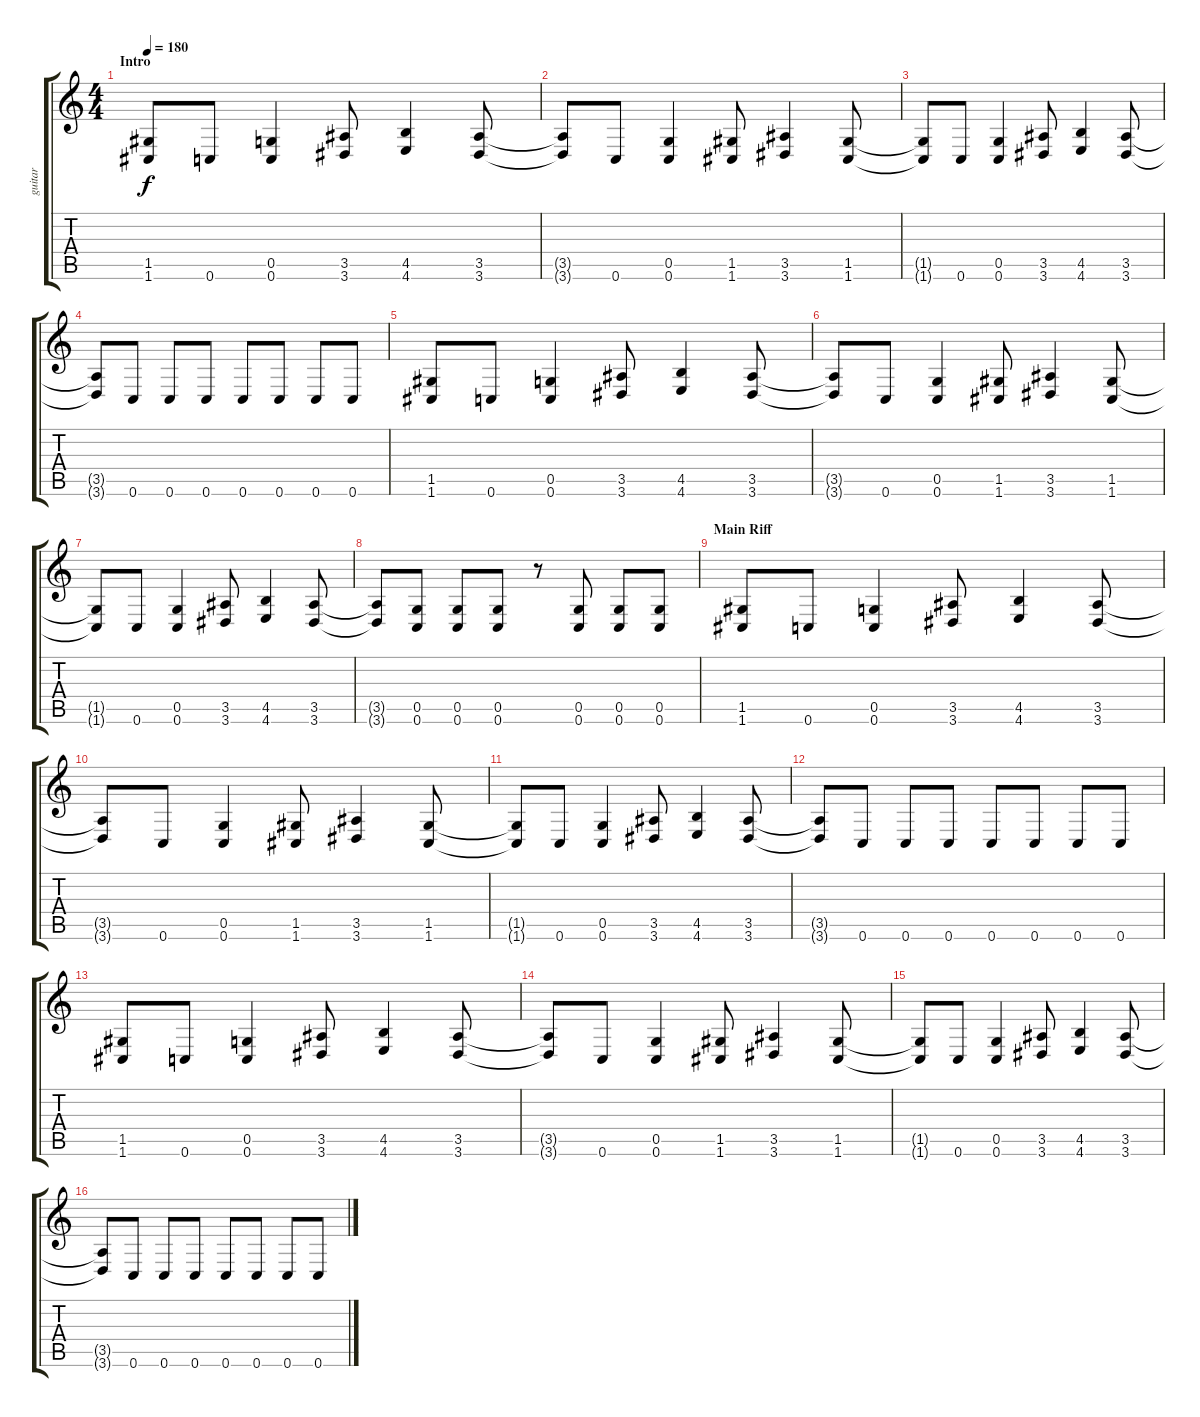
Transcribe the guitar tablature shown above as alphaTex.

\track ("guitar" "guitar") {instrument distortionguitar}
\staff {score tabs}
\tuning (D4 A3 F3 C3 G2 C2) {hide}
\ts (4 4)
\section ("" "Intro")
\tempo 180
\clef g2
\ks c
(1.5 1.6).8{dy f instrument distortionguitar} 0.6.8 (0.5 0.6).4 (3.5 3.6).8 (4.5 4.6).4 (3.5 3.6).8 |
(3.5{t} 3.6{t}).8 0.6.8 (0.5 0.6).4 (1.5 1.6).8 (3.5 3.6).4 (1.5 1.6).8 |
(1.5{t} 1.6{t}).8 0.6.8 (0.5 0.6).4 (3.5 3.6).8 (4.5 4.6).4 (3.5 3.6).8 |
(3.5{t} 3.6{t}).8 0.6.8 0.6.8 0.6.8 0.6.8 0.6.8 0.6.8 0.6.8 |
(1.5 1.6).8 0.6.8 (0.5 0.6).4 (3.5 3.6).8 (4.5 4.6).4 (3.5 3.6).8 |
(3.5{t} 3.6{t}).8 0.6.8 (0.5 0.6).4 (1.5 1.6).8 (3.5 3.6).4 (1.5 1.6).8 |
(1.5{t} 1.6{t}).8 0.6.8 (0.5 0.6).4 (3.5 3.6).8 (4.5 4.6).4 (3.5 3.6).8 |
(3.5{t} 3.6{t}).8 (0.5 0.6).8 (0.5 0.6).8 (0.5 0.6).8 r.8 (0.5 0.6).8 (0.5 0.6).8 (0.5 0.6).8 |
\section ("" "Main Riff")
(1.5 1.6).8 0.6.8 (0.5 0.6).4 (3.5 3.6).8 (4.5 4.6).4 (3.5 3.6).8 |
(3.5{t} 3.6{t}).8 0.6.8 (0.5 0.6).4 (1.5 1.6).8 (3.5 3.6).4 (1.5 1.6).8 |
(1.5{t} 1.6{t}).8 0.6.8 (0.5 0.6).4 (3.5 3.6).8 (4.5 4.6).4 (3.5 3.6).8 |
(3.5{t} 3.6{t}).8 0.6.8 0.6.8 0.6.8 0.6.8 0.6.8 0.6.8 0.6.8 |
(1.5 1.6).8 0.6.8 (0.5 0.6).4 (3.5 3.6).8 (4.5 4.6).4 (3.5 3.6).8 |
(3.5{t} 3.6{t}).8 0.6.8 (0.5 0.6).4 (1.5 1.6).8 (3.5 3.6).4 (1.5 1.6).8 |
(1.5{t} 1.6{t}).8 0.6.8 (0.5 0.6).4 (3.5 3.6).8 (4.5 4.6).4 (3.5 3.6).8 |
(3.5{t} 3.6{t}).8 0.6.8 0.6.8 0.6.8 0.6.8 0.6.8 0.6.8 0.6.8
